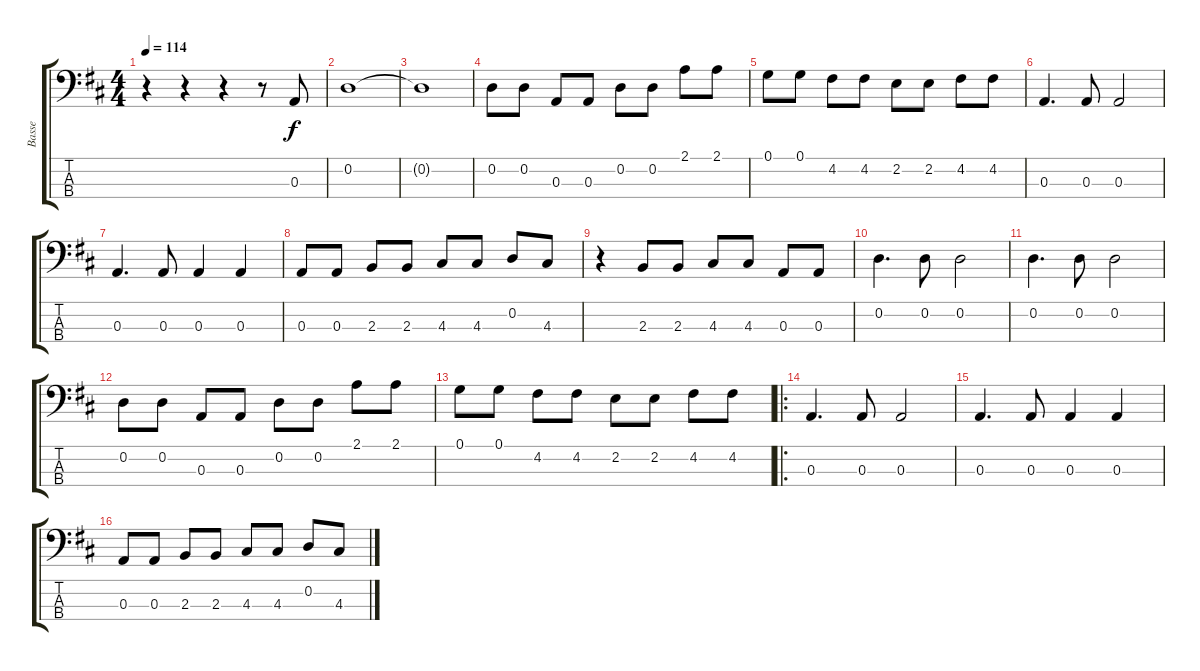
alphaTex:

\track ("Basse" "Basse") {instrument electricbassfinger}
\staff {score tabs}
\tuning (G2 D2 A1 E1) {hide}
\ts (4 4)
\tempo 114
\clef f4
\ks d
r.4{dy f instrument electricbassfinger} r.4 r.4 r.8 0.3.8 |
0.2.1 |
0.2{t}.1 |
0.2.8 0.2.8 0.3.8 0.3.8 0.2.8 0.2.8 2.1.8 2.1.8 |
0.1.8 0.1.8 4.2.8 4.2.8 2.2.8 2.2.8 4.2.8 4.2.8 |
0.3.4{d} 0.3.8 0.3.2 |
0.3.4{d} 0.3.8 0.3.4 0.3.4 |
0.3.8 0.3.8 2.3.8 2.3.8 4.3.8 4.3.8 0.2.8 4.3.8 |
r.4 2.3.8 2.3.8 4.3.8 4.3.8 0.3.8 0.3.8 |
0.2.4{d} 0.2.8 0.2.2 |
0.2.4{d} 0.2.8 0.2.2 |
0.2.8 0.2.8 0.3.8 0.3.8 0.2.8 0.2.8 2.1.8 2.1.8 |
0.1.8 0.1.8 4.2.8 4.2.8 2.2.8 2.2.8 4.2.8 4.2.8 |
\ro
0.3.4{d} 0.3.8 0.3.2 |
0.3.4{d} 0.3.8 0.3.4 0.3.4 |
0.3.8 0.3.8 2.3.8 2.3.8 4.3.8 4.3.8 0.2.8 4.3.8
